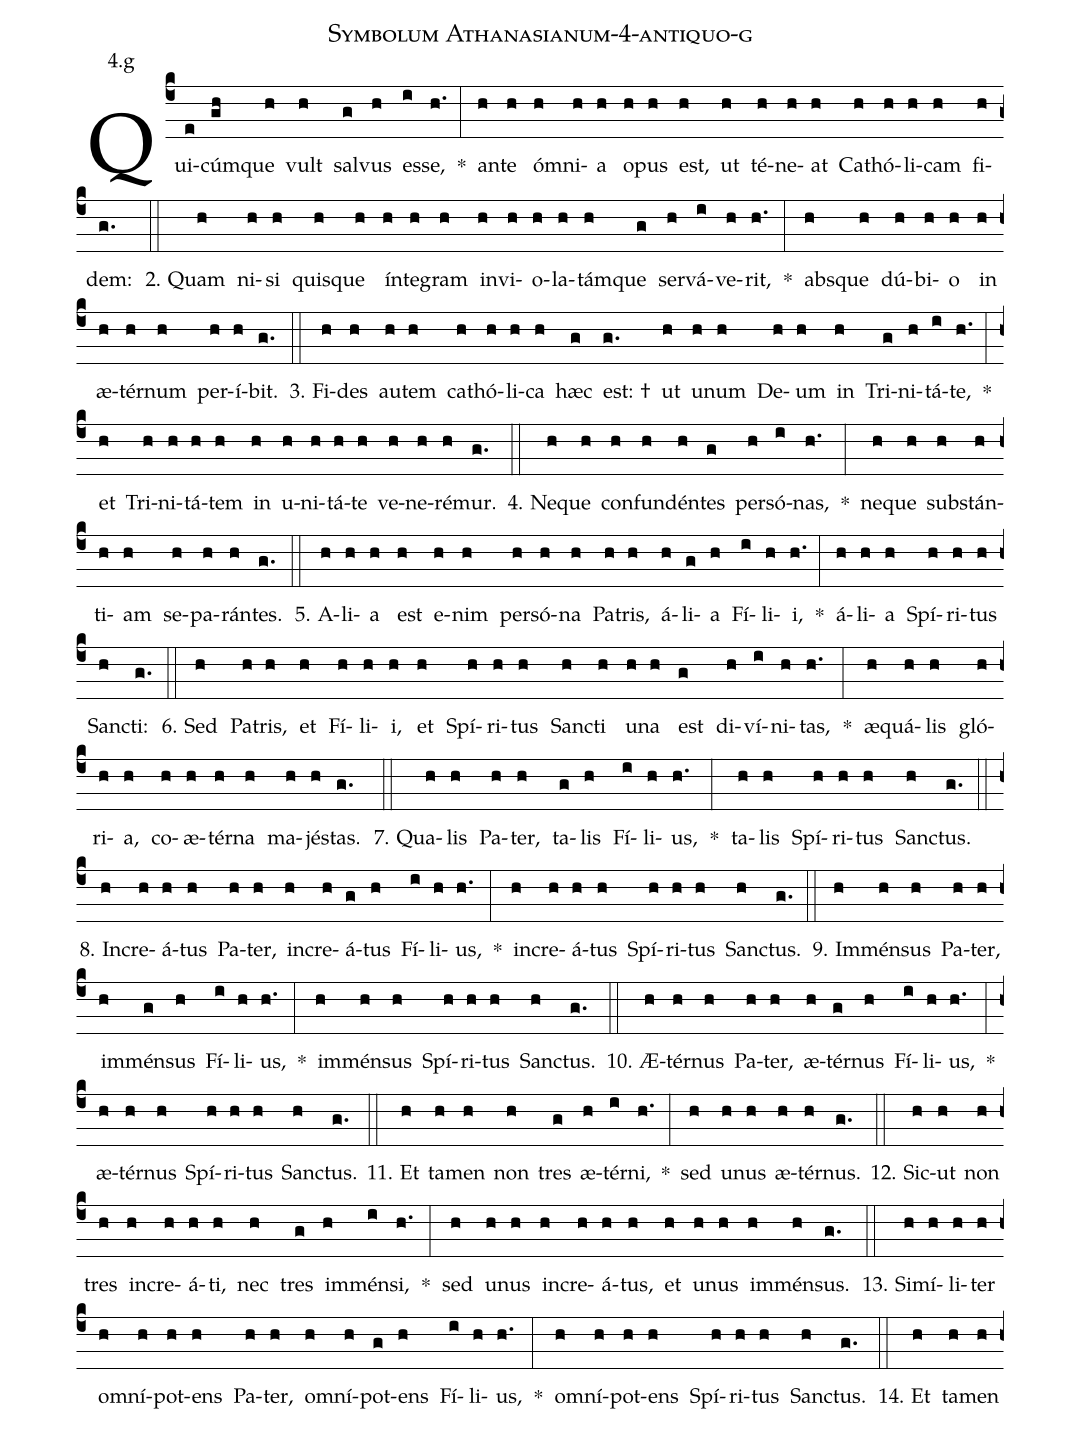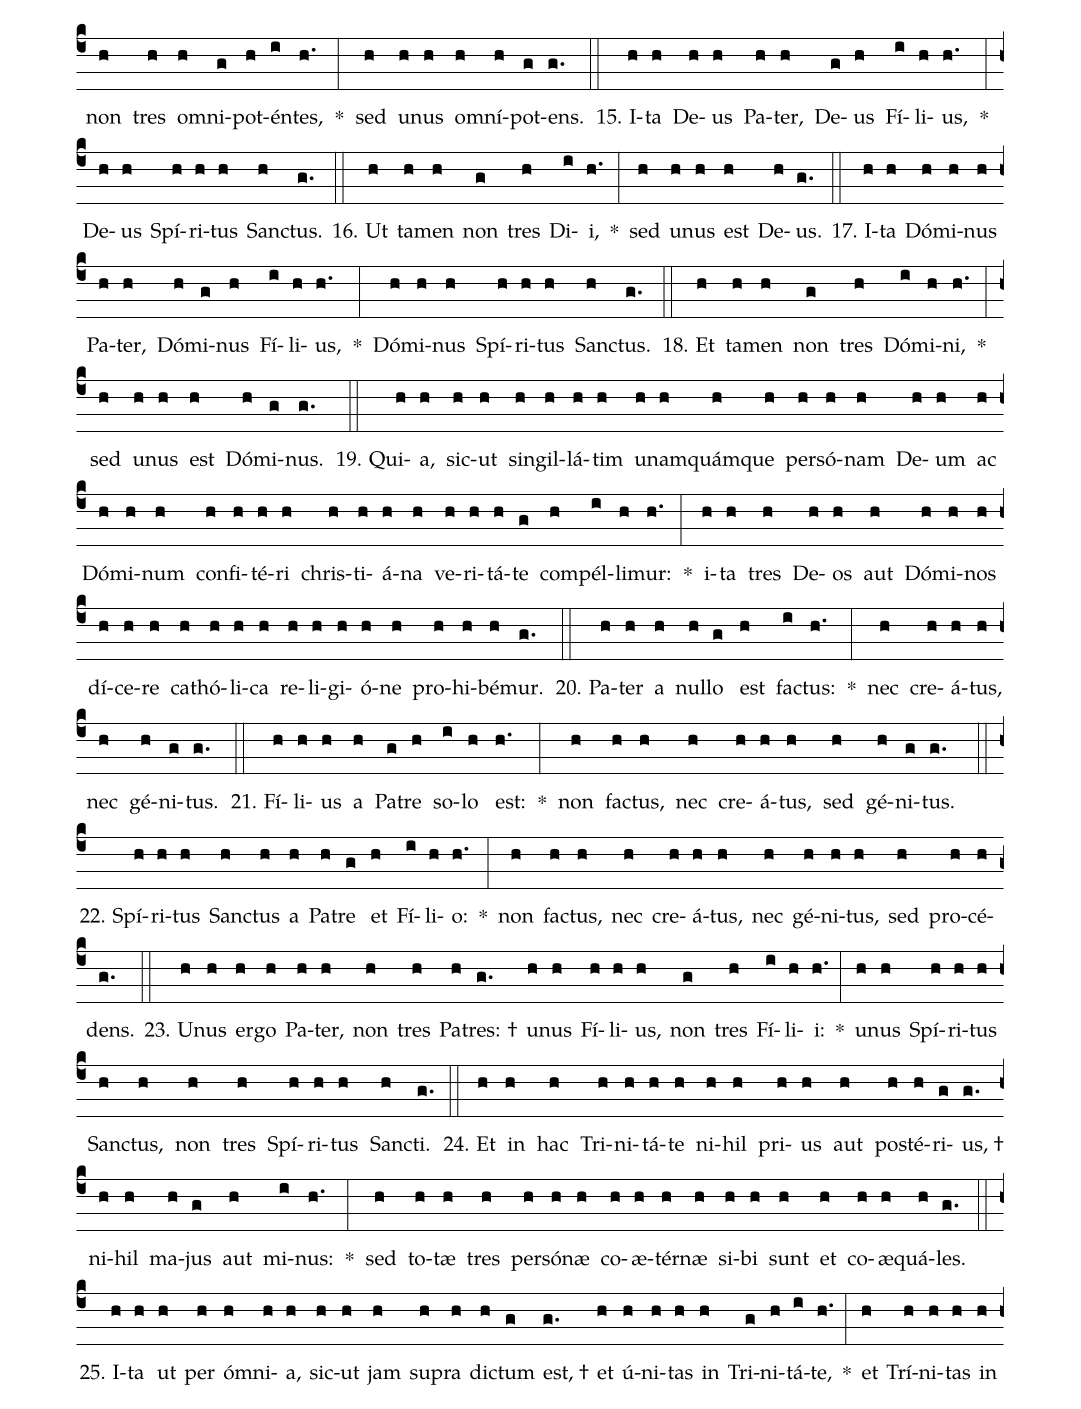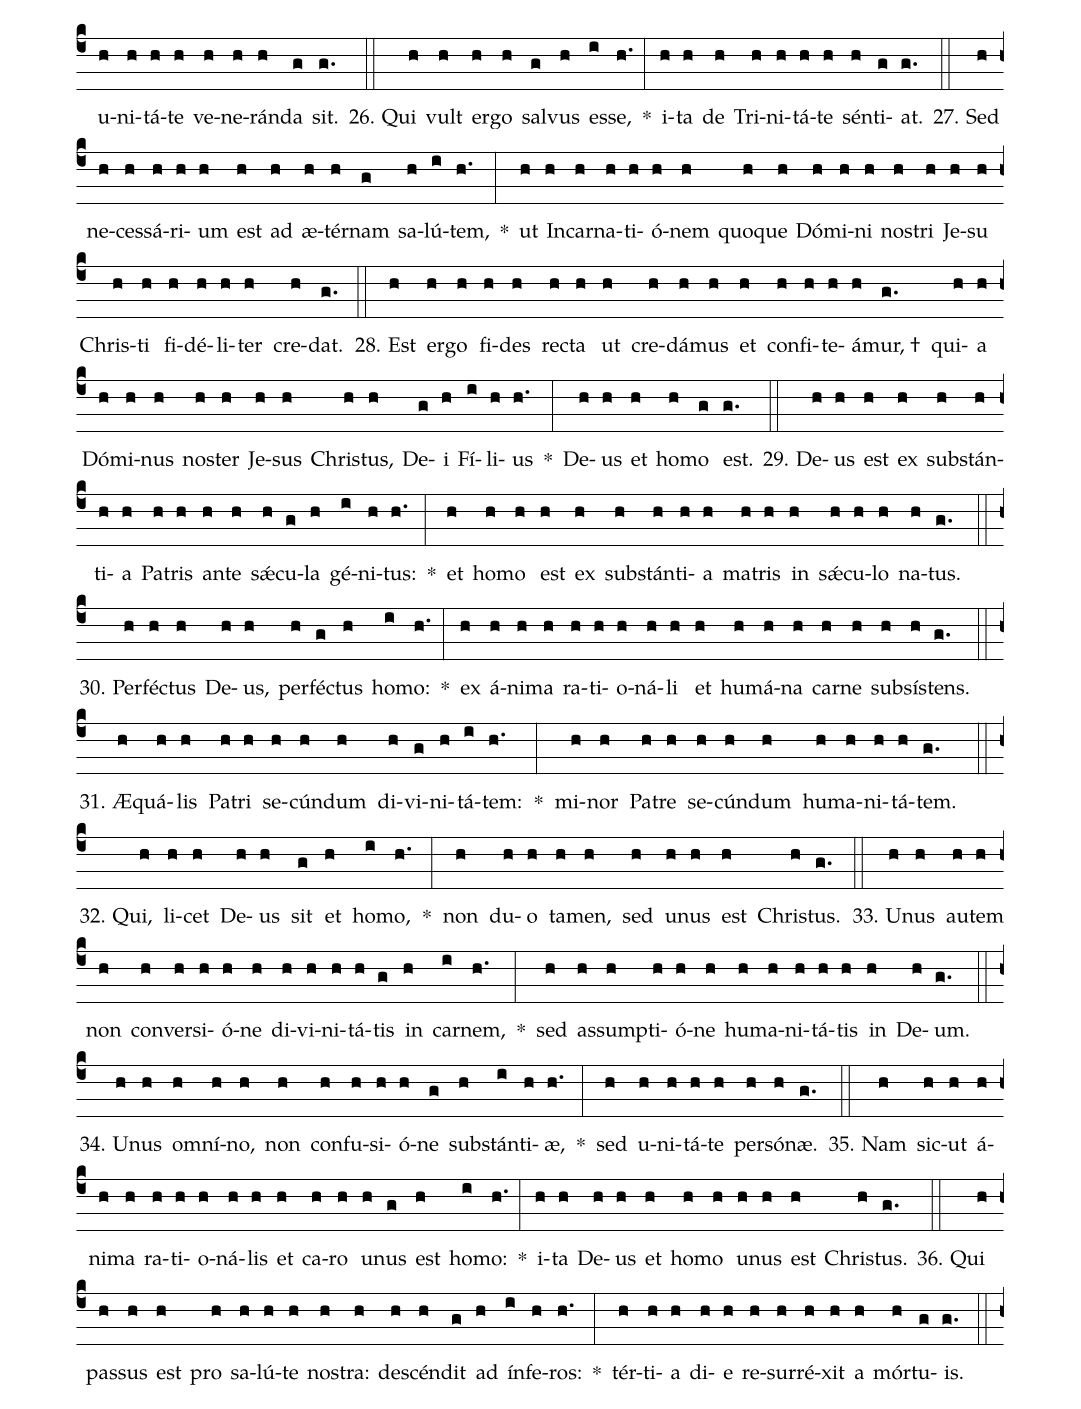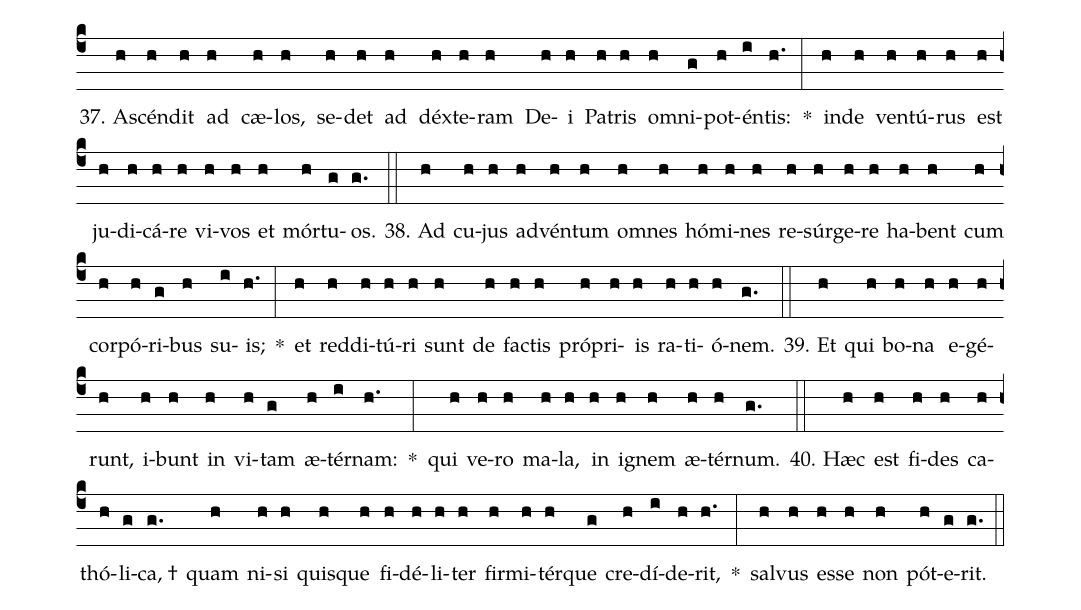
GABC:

name: Symbolum Athanasianum-4-antiquo-g;
annotation: 4.g;
%%
(c4)Qui(e)cúm(gh)que(h) vult(h) sal(g)vus(h) es(i)se,(h.) *(:) an(h)te(h) óm(h)ni(h)a(h) o(h)pus(h) est,(h) ut(h) té(h)ne(h)at(h) Ca(h)thó(h)li(h)cam(h) fi(h)dem:(g.) (::)
2. Quam(h) ni(h)si(h) quis(h)que(h) ín(h)te(h)gram(h) in(h)vi(h)o(h)la(h)tám(h)que(g) ser(h)vá(i)ve(h)rit,(h.) *(:) abs(h)que(h) dú(h)bi(h)o(h) in(h) æ(h)tér(h)num(h) per(h)í(h)bit.(g.) (::)
3. Fi(h)des(h) au(h)tem(h) ca(h)thó(h)li(h)ca(h) hæc(g) est: †(g.) ut(h) u(h)num(h) De(h)um(h) in(h) Tri(g)ni(h)tá(i)te,(h.) *(:) et(h) Tri(h)ni(h)tá(h)tem(h) in(h) u(h)ni(h)tá(h)te(h) ve(h)ne(h)ré(h)mur.(g.) (::)
4. Ne(h)que(h) con(h)fun(h)dén(h)tes(g) per(h)só(i)nas,(h.) *(:) ne(h)que(h) sub(h)stán(h)ti(h)am(h) se(h)pa(h)rán(h)tes.(g.) (::)
5. A(h)li(h)a(h) est(h) e(h)nim(h) per(h)só(h)na(h) Pa(h)tris,(h) á(h)li(g)a(h) Fí(i)li(h)i,(h.) *(:) á(h)li(h)a(h) Spí(h)ri(h)tus(h) Sanc(h)ti:(g.) (::)
6. Sed(h) Pa(h)tris,(h) et(h) Fí(h)li(h)i,(h) et(h) Spí(h)ri(h)tus(h) Sanc(h)ti(h) u(h)na(h) est(g) di(h)ví(i)ni(h)tas,(h.) *(:) æ(h)quá(h)lis(h) gló(h)ri(h)a,(h) co(h)æ(h)tér(h)na(h) ma(h)jés(h)tas.(g.) (::)
7. Qua(h)lis(h) Pa(h)ter,(h) ta(g)lis(h) Fí(i)li(h)us,(h.) *(:) ta(h)lis(h) Spí(h)ri(h)tus(h) Sanc(h)tus.(g.) (::)
8. In(h)cre(h)á(h)tus(h) Pa(h)ter,(h) in(h)cre(h)á(g)tus(h) Fí(i)li(h)us,(h.) *(:) in(h)cre(h)á(h)tus(h) Spí(h)ri(h)tus(h) Sanc(h)tus.(g.) (::)
9. Im(h)mén(h)sus(h) Pa(h)ter,(h) im(h)mén(g)sus(h) Fí(i)li(h)us,(h.) *(:) im(h)mén(h)sus(h) Spí(h)ri(h)tus(h) Sanc(h)tus.(g.) (::)
10. Æ(h)tér(h)nus(h) Pa(h)ter,(h) æ(h)tér(g)nus(h) Fí(i)li(h)us,(h.) *(:) æ(h)tér(h)nus(h) Spí(h)ri(h)tus(h) Sanc(h)tus.(g.) (::)
11. Et(h) ta(h)men(h) non(h) tres(g) æ(h)tér(i)ni,(h.) *(:) sed(h) u(h)nus(h) æ(h)tér(h)nus.(g.) (::)
12. Sic(h)ut(h) non(h) tres(h) in(h)cre(h)á(h)ti,(h) nec(h) tres(g) im(h)mén(i)si,(h.) *(:) sed(h) u(h)nus(h) in(h)cre(h)á(h)tus,(h) et(h) u(h)nus(h) im(h)mén(h)sus.(g.) (::)
13. Si(h)mí(h)li(h)ter(h) om(h)ní(h)pot(h)ens(h) Pa(h)ter,(h) om(h)ní(h)pot(g)ens(h) Fí(i)li(h)us,(h.) *(:) om(h)ní(h)pot(h)ens(h) Spí(h)ri(h)tus(h) Sanc(h)tus.(g.) (::)
14. Et(h) ta(h)men(h) non(h) tres(h) om(h)ni(g)pot(h)én(i)tes,(h.) *(:) sed(h) u(h)nus(h) om(h)ní(h)pot(g)ens.(g.) (::)
15. I(h)ta(h) De(h)us(h) Pa(h)ter,(h) De(g)us(h) Fí(i)li(h)us,(h.) *(:) De(h)us(h) Spí(h)ri(h)tus(h) Sanc(h)tus.(g.) (::)
16. Ut(h) ta(h)men(h) non(g) tres(h) Di(i)i,(h.) *(:) sed(h) u(h)nus(h) est(h) De(h)us.(g.) (::)
17. I(h)ta(h) Dó(h)mi(h)nus(h) Pa(h)ter,(h) Dó(h)mi(g)nus(h) Fí(i)li(h)us,(h.) *(:) Dó(h)mi(h)nus(h) Spí(h)ri(h)tus(h) Sanc(h)tus.(g.) (::)
18. Et(h) ta(h)men(h) non(g) tres(h) Dó(i)mi(h)ni,(h.) *(:) sed(h) u(h)nus(h) est(h) Dó(h)mi(g)nus.(g.) (::)
19. Qui(h)a,(h) sic(h)ut(h) sin(h)gil(h)lá(h)tim(h) u(h)nam(h)quám(h)que(h) per(h)só(h)nam(h) De(h)um(h) ac(h) Dó(h)mi(h)num(h) con(h)fi(h)té(h)ri(h) chris(h)ti(h)á(h)na(h) ve(h)ri(h)tá(h)te(g) com(h)pél(i)li(h)mur:(h.) *(:) i(h)ta(h) tres(h) De(h)os(h) aut(h) Dó(h)mi(h)nos(h) dí(h)ce(h)re(h) ca(h)thó(h)li(h)ca(h) re(h)li(h)gi(h)ó(h)ne(h) pro(h)hi(h)bé(h)mur.(g.) (::)
20. Pa(h)ter(h) a(h) nul(h)lo(g) est(h) fac(i)tus:(h.) *(:) nec(h) cre(h)á(h)tus,(h) nec(h) gé(h)ni(g)tus.(g.) (::)
21. Fí(h)li(h)us(h) a(h) Pa(g)tre(h) so(i)lo(h) est:(h.) *(:) non(h) fac(h)tus,(h) nec(h) cre(h)á(h)tus,(h) sed(h) gé(h)ni(g)tus.(g.) (::)
22. Spí(h)ri(h)tus(h) Sanc(h)tus(h) a(h) Pa(h)tre(g) et(h) Fí(i)li(h)o:(h.) *(:) non(h) fac(h)tus,(h) nec(h) cre(h)á(h)tus,(h) nec(h) gé(h)ni(h)tus,(h) sed(h) pro(h)cé(h)dens.(g.) (::)
23. U(h)nus(h) er(h)go(h) Pa(h)ter,(h) non(h) tres(h) Pa(h)tres: †(g.) u(h)nus(h) Fí(h)li(h)us,(h) non(g) tres(h) Fí(i)li(h)i:(h.) *(:) u(h)nus(h) Spí(h)ri(h)tus(h) Sanc(h)tus,(h) non(h) tres(h) Spí(h)ri(h)tus(h) Sanc(h)ti.(g.) (::)
24. Et(h) in(h) hac(h) Tri(h)ni(h)tá(h)te(h) ni(h)hil(h) pri(h)us(h) aut(h) post(h)é(h)ri(g)us, †(g.) ni(h)hil(h) ma(h)jus(g) aut(h) mi(i)nus:(h.) *(:) sed(h) to(h)tæ(h) tres(h) per(h)só(h)næ(h) co(h)æ(h)tér(h)næ(h) si(h)bi(h) sunt(h) et(h) co(h)æ(h)quá(h)les.(g.) (::)
25. I(h)ta(h) ut(h) per(h) óm(h)ni(h)a,(h) sic(h)ut(h) jam(h) su(h)pra(h) dic(h)tum(g) est, †(g.) et(h) ú(h)ni(h)tas(h) in(h) Tri(g)ni(h)tá(i)te,(h.) *(:) et(h) Trí(h)ni(h)tas(h) in(h) u(h)ni(h)tá(h)te(h) ve(h)ne(h)rán(h)da(g) sit.(g.) (::)
26. Qui(h) vult(h) er(h)go(h) sal(g)vus(h) es(i)se,(h.) *(:) i(h)ta(h) de(h) Tri(h)ni(h)tá(h)te(h) sén(h)ti(g)at.(g.) (::)
27. Sed(h) ne(h)ces(h)sá(h)ri(h)um(h) est(h) ad(h) æ(h)tér(h)nam(g) sa(h)lú(i)tem,(h.) *(:) ut(h) In(h)car(h)na(h)ti(h)ó(h)nem(h) quo(h)que(h) Dó(h)mi(h)ni(h) nos(h)tri(h) Je(h)su(h) Chris(h)ti(h) fi(h)dé(h)li(h)ter(h) cre(h)dat.(g.) (::)
28. Est(h) er(h)go(h) fi(h)des(h) rec(h)ta(h) ut(h) cre(h)dá(h)mus(h) et(h) con(h)fi(h)te(h)á(h)mur, †(g.) qui(h)a(h) Dó(h)mi(h)nus(h) nos(h)ter(h) Je(h)sus(h) Chris(h)tus,(h) De(g)i(h) Fí(i)li(h)us(h.) *(:) De(h)us(h) et(h) ho(h)mo(g) est.(g.) (::)
29. De(h)us(h) est(h) ex(h) sub(h)stán(h)ti(h)a(h) Pa(h)tris(h) an(h)te(h) sǽ(h)cu(g)la(h) gé(i)ni(h)tus:(h.) *(:) et(h) ho(h)mo(h) est(h) ex(h) sub(h)stán(h)ti(h)a(h) ma(h)tris(h) in(h) sǽ(h)cu(h)lo(h) na(h)tus.(g.) (::)
30. Per(h)féc(h)tus(h) De(h)us,(h) per(h)féc(g)tus(h) ho(i)mo:(h.) *(:) ex(h) á(h)ni(h)ma(h) ra(h)ti(h)o(h)ná(h)li(h) et(h) hu(h)má(h)na(h) car(h)ne(h) sub(h)sís(h)tens.(g.) (::)
31. Æ(h)quá(h)lis(h) Pa(h)tri(h) se(h)cún(h)dum(h) di(h)vi(g)ni(h)tá(i)tem:(h.) *(:) mi(h)nor(h) Pa(h)tre(h) se(h)cún(h)dum(h) hu(h)ma(h)ni(h)tá(h)tem.(g.) (::)
32. Qui,(h) li(h)cet(h) De(h)us(h) sit(g) et(h) ho(i)mo,(h.) *(:) non(h) du(h)o(h) ta(h)men,(h) sed(h) u(h)nus(h) est(h) Chris(h)tus.(g.) (::)
33. U(h)nus(h) au(h)tem(h) non(h) con(h)ver(h)si(h)ó(h)ne(h) di(h)vi(h)ni(h)tá(h)tis(g) in(h) car(i)nem,(h.) *(:) sed(h) as(h)sump(h)ti(h)ó(h)ne(h) hu(h)ma(h)ni(h)tá(h)tis(h) in(h) De(h)um.(g.) (::)
34. U(h)nus(h) om(h)ní(h)no,(h) non(h) con(h)fu(h)si(h)ó(h)ne(g) sub(h)stán(i)ti(h)æ,(h.) *(:) sed(h) u(h)ni(h)tá(h)te(h) per(h)só(h)næ.(g.) (::)
35. Nam(h) sic(h)ut(h) á(h)ni(h)ma(h) ra(h)ti(h)o(h)ná(h)lis(h) et(h) ca(h)ro(h) u(h)nus(g) est(h) ho(i)mo:(h.) *(:) i(h)ta(h) De(h)us(h) et(h) ho(h)mo(h) u(h)nus(h) est(h) Chris(h)tus.(g.) (::)
36. Qui(h) pas(h)sus(h) est(h) pro(h) sa(h)lú(h)te(h) nos(h)tra:(h) de(h)scén(h)dit(g) ad(h) ín(i)fe(h)ros:(h.) *(:) tér(h)ti(h)a(h) di(h)e(h) re(h)sur(h)ré(h)xit(h) a(h) mór(h)tu(g)is.(g.) (::)
37. A(h)scén(h)dit(h) ad(h) cæ(h)los,(h) se(h)det(h) ad(h) déx(h)te(h)ram(h) De(h)i(h) Pa(h)tris(h) om(h)ni(g)pot(h)én(i)tis:(h.) *(:) in(h)de(h) ven(h)tú(h)rus(h) est(h) ju(h)di(h)cá(h)re(h) vi(h)vos(h) et(h) mór(h)tu(g)os.(g.) (::)
38. Ad(h) cu(h)jus(h) ad(h)vén(h)tum(h) om(h)nes(h) hó(h)mi(h)nes(h) re(h)súr(h)ge(h)re(h) ha(h)bent(h) cum(h) cor(h)pó(h)ri(g)bus(h) su(i)is;(h.) *(:) et(h) red(h)di(h)tú(h)ri(h) sunt(h) de(h) fac(h)tis(h) pró(h)pri(h)is(h) ra(h)ti(h)ó(h)nem.(g.) (::)
39. Et(h) qui(h) bo(h)na(h) e(h)gé(h)runt,(h) i(h)bunt(h) in(h) vi(h)tam(g) æ(h)tér(i)nam:(h.) *(:) qui(h) ve(h)ro(h) ma(h)la,(h) in(h) i(h)gnem(h) æ(h)tér(h)num.(g.) (::)
40. Hæc(h) est(h) fi(h)des(h) ca(h)thó(h)li(g)ca, †(g.) quam(h) ni(h)si(h) quis(h)que(h) fi(h)dé(h)li(h)ter(h) fir(h)mi(h)tér(h)que(g) cre(h)dí(i)de(h)rit,(h.) *(:) sal(h)vus(h) es(h)se(h) non(h) pót(h)e(g)rit.(g.) (::)
